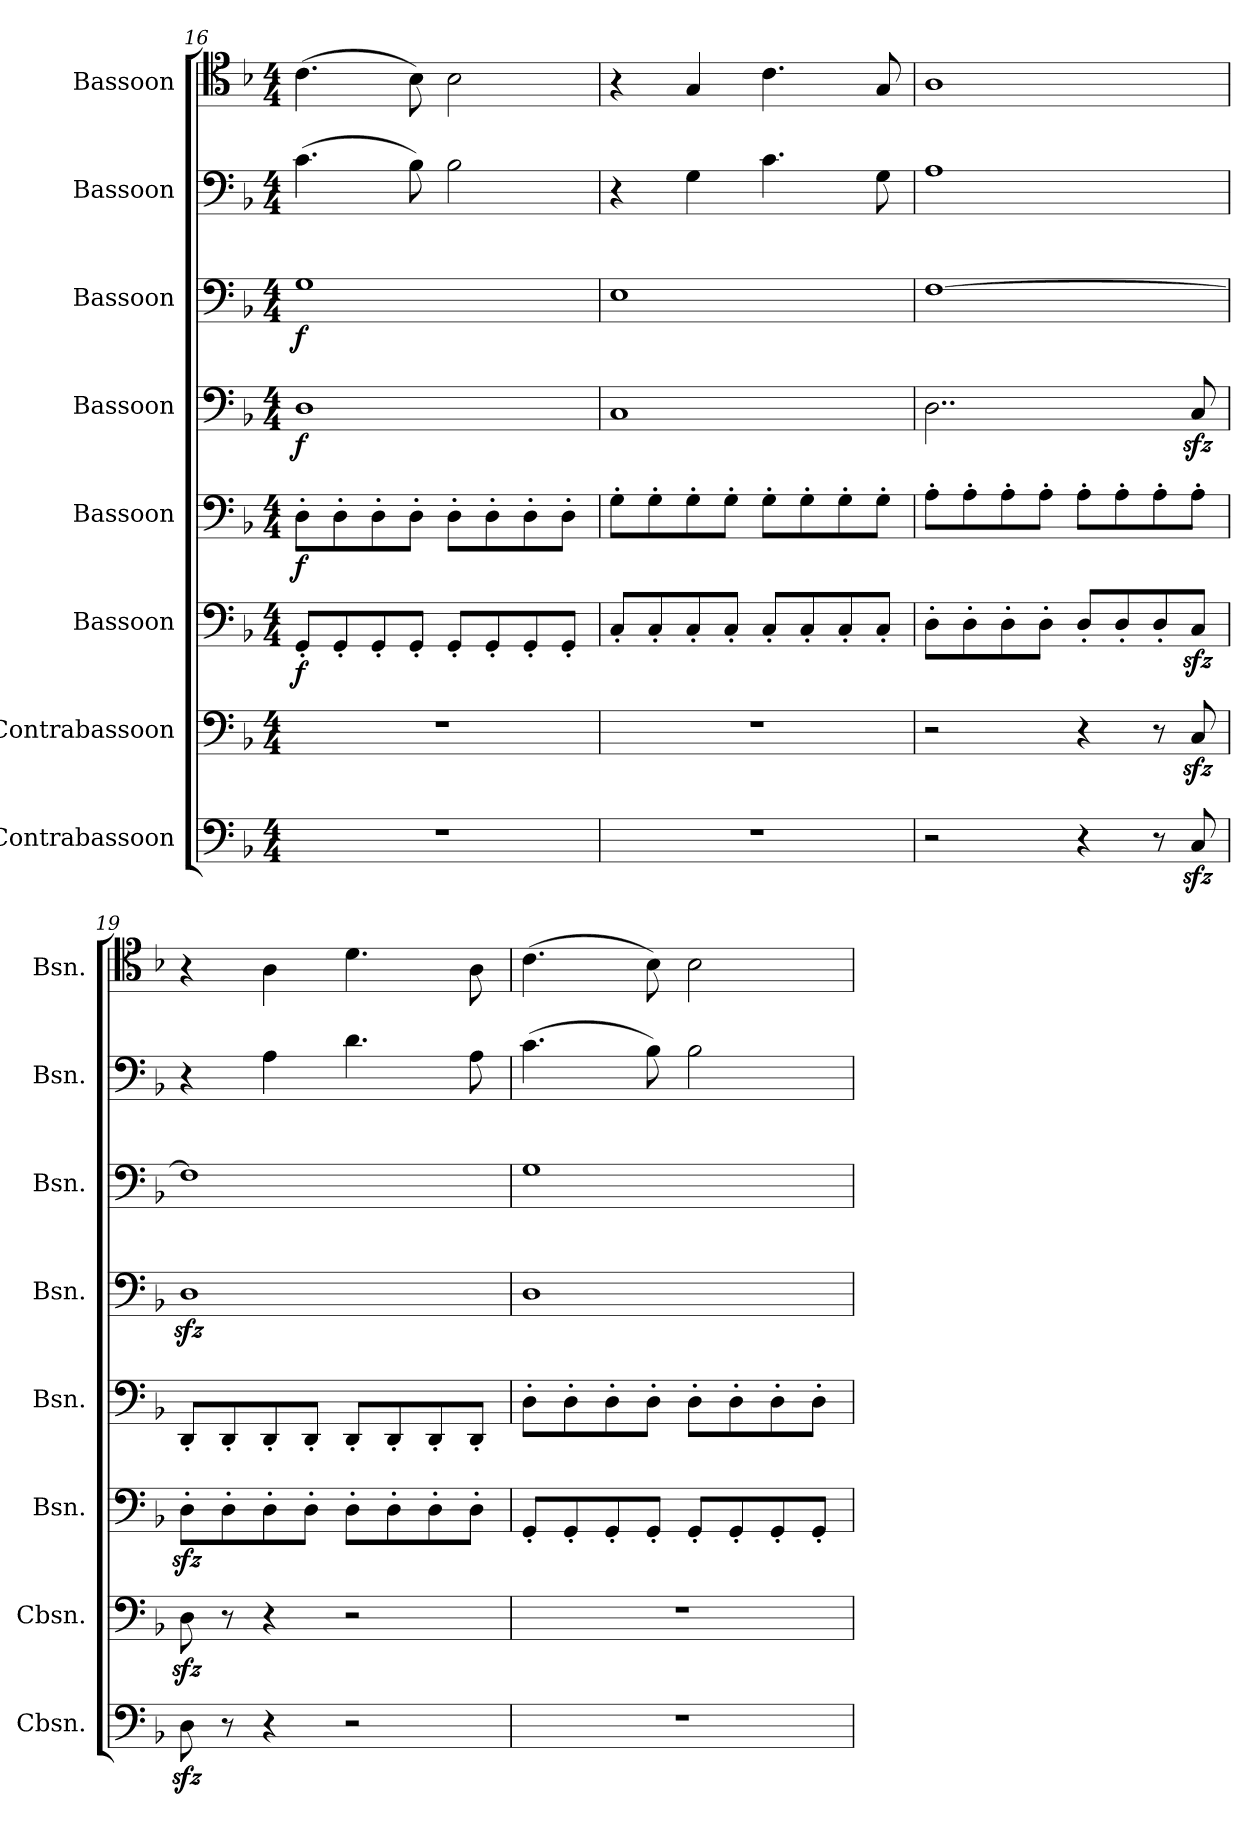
**kern	**kern	**kern	**dynam	**kern	**dynam	**kern	**dynam	**kern	**dynam	**kern	**kern
*part8	*part7	*part6	*part6	*part5	*part5	*part4	*part4	*part3	*part3	*part2	*part1
*staff8	*staff7	*staff6	*staff6	*staff5	*staff5	*staff4	*staff4	*staff3	*staff3	*staff2	*staff1
*I"Contrabassoon	*I"Contrabassoon	*I"Bassoon	*	*I"Bassoon	*	*I"Bassoon	*	*I"Bassoon	*	*I"Bassoon	*I"Bassoon
*I'Cbsn.	*I'Cbsn.	*I'Bsn.	*	*I'Bsn.	*	*I'Bsn.	*	*I'Bsn.	*	*I'Bsn.	*I'Bsn.
*clefF4	*clefF4	*clefF4	*	*clefF4	*	*clefF4	*	*clefF4	*	*clefF4	*clefC4
*ITrd7c12	*ITrd7c12	*	*	*	*	*	*	*	*	*	*
*k[b-]	*k[b-]	*k[b-]	*	*k[b-]	*	*k[b-]	*	*k[b-]	*	*k[b-]	*k[b-]
*M4/4	*M4/4	*M4/4	*	*M4/4	*	*M4/4	*	*M4/4	*	*M4/4	*M4/4
=16	=16	=16	=16	=16	=16	=16	=16	=16	=16	=16	=16
!	!	!	!LO:DY:b	!	!LO:DY:b	!	!LO:DY:b	!	!LO:DY:b	!	!
1r	1r	8GG'/L	f	8D'\L	f	1D	f	1G	f	(>4.c\	(>4.c\
.	.	8GG'/	.	8D'\	.	.	.	.	.	.	.
.	.	8GG'/	.	8D'\	.	.	.	.	.	.	.
.	.	8GG'/J	.	8D'\J	.	.	.	.	.	8B-\)	8B-\)
.	.	8GG'/L	.	8D'\L	.	.	.	.	.	2B-\	2B-\
.	.	8GG'/	.	8D'\	.	.	.	.	.	.	.
.	.	8GG'/	.	8D'\	.	.	.	.	.	.	.
.	.	8GG'/J	.	8D'\J	.	.	.	.	.	.	.
=17	=17	=17	=17	=17	=17	=17	=17	=17	=17	=17	=17
1r	1r	8C'/L	.	8G'\L	.	1C	.	1E	.	4r	4r
.	.	8C'/	.	8G'\	.	.	.	.	.	.	.
.	.	8C'/	.	8G'\	.	.	.	.	.	4G\	4G/
.	.	8C'/J	.	8G'\J	.	.	.	.	.	.	.
.	.	8C'/L	.	8G'\L	.	.	.	.	.	4.c\	4.c\
.	.	8C'/	.	8G'\	.	.	.	.	.	.	.
.	.	8C'/	.	8G'\	.	.	.	.	.	.	.
.	.	8C'/J	.	8G'\J	.	.	.	.	.	8G\	8G/
!!LO:PB:g=z
=18	=18	=18	=18	=18	=18	=18	=18	=18	=18	=18	=18
2r	2r	8D'\L	.	8A'\L	.	2..D\	.	[1F	.	1A	1A
.	.	8D'\	.	8A'\	.	.	.	.	.	.	.
.	.	8D'\	.	8A'\	.	.	.	.	.	.	.
.	.	8D'\J	.	8A'\J	.	.	.	.	.	.	.
4r	4r	8D'/L	.	8A'\L	.	.	.	.	.	.	.
.	.	8D'/	.	8A'\	.	.	.	.	.	.	.
8r	8r	8D'/	.	8A'\	.	.	.	.	.	.	.
8CCzz</	8CCzz</	8Czz</J	.	8A'\J	.	8Czz</	.	.	.	.	.
=19	=19	=19	=19	=19	=19	=19	=19	=19	=19	=19	=19
8DDzz<\	8DDzz<\	8Dzz<'\L	.	8DD'/L	.	1Dzz<	.	1F]	.	4r	4r
8r	8r	8D'\	.	8DD'/	.	.	.	.	.	.	.
4r	4r	8D'\	.	8DD'/	.	.	.	.	.	4A\	4A\
.	.	8D'\J	.	8DD'/J	.	.	.	.	.	.	.
2r	2r	8D'\L	.	8DD'/L	.	.	.	.	.	4.d\	4.d\
.	.	8D'\	.	8DD'/	.	.	.	.	.	.	.
.	.	8D'\	.	8DD'/	.	.	.	.	.	.	.
.	.	8D'\J	.	8DD'/J	.	.	.	.	.	8A\	8A\
=20	=20	=20	=20	=20	=20	=20	=20	=20	=20	=20	=20
1r	1r	8GG'/L	.	8D'\L	.	1D	.	1G	.	(>4.c\	(>4.c\
.	.	8GG'/	.	8D'\	.	.	.	.	.	.	.
.	.	8GG'/	.	8D'\	.	.	.	.	.	.	.
.	.	8GG'/J	.	8D'\J	.	.	.	.	.	8B-\)	8B-\)
.	.	8GG'/L	.	8D'\L	.	.	.	.	.	2B-\	2B-\
.	.	8GG'/	.	8D'\	.	.	.	.	.	.	.
.	.	8GG'/	.	8D'\	.	.	.	.	.	.	.
.	.	8GG'/J	.	8D'\J	.	.	.	.	.	.	.
=	=	=	=	=	=	=	=	=	=	=	=
*-	*-	*-	*-	*-	*-	*-	*-	*-	*-	*-	*-
